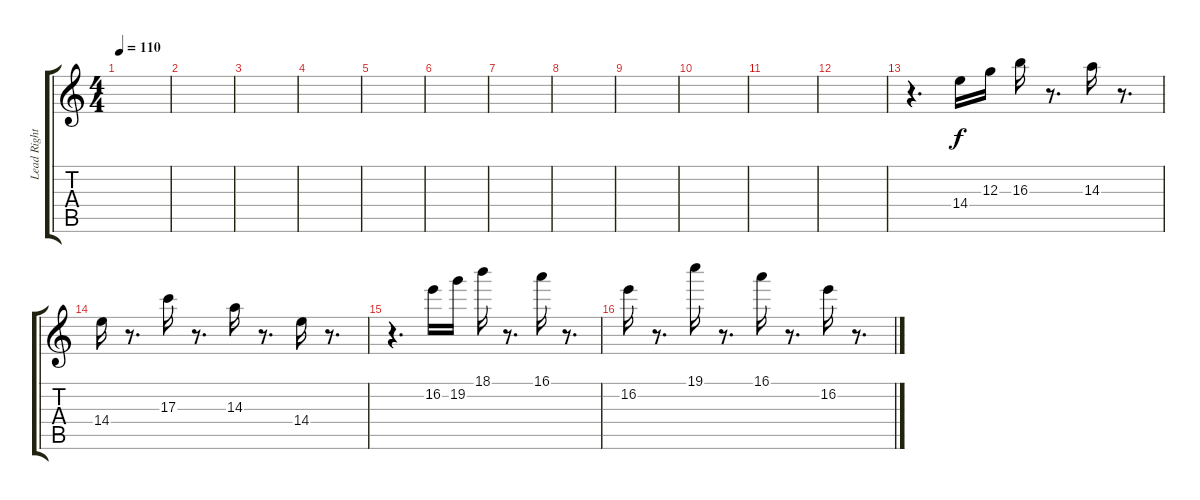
\track ("Lead Right" "Lead Right") {instrument overdrivenguitar}
\staff {score tabs}
\tuning (F4 C4 G3 D3 A2 E2) {hide}
\ts (4 4)
\tempo 110
\clef g2
\ks c
|
|
|
|
|
|
|
|
|
|
|
|
r.4{d} 14.4.16 12.3.16 16.3.16 r.8{d} 14.3.16 r.8{d} |
14.4.16 r.8{d} 17.3.16 r.8{d} 14.3.16 r.8{d} 14.4.16 r.8{d} |
r.4{d} 16.2.16 19.2.16 18.1.16 r.8{d} 16.1.16 r.8{d} |
16.2.16 r.8{d} 19.1.16 r.8{d} 16.1.16 r.8{d} 16.2.16 r.8{d}
